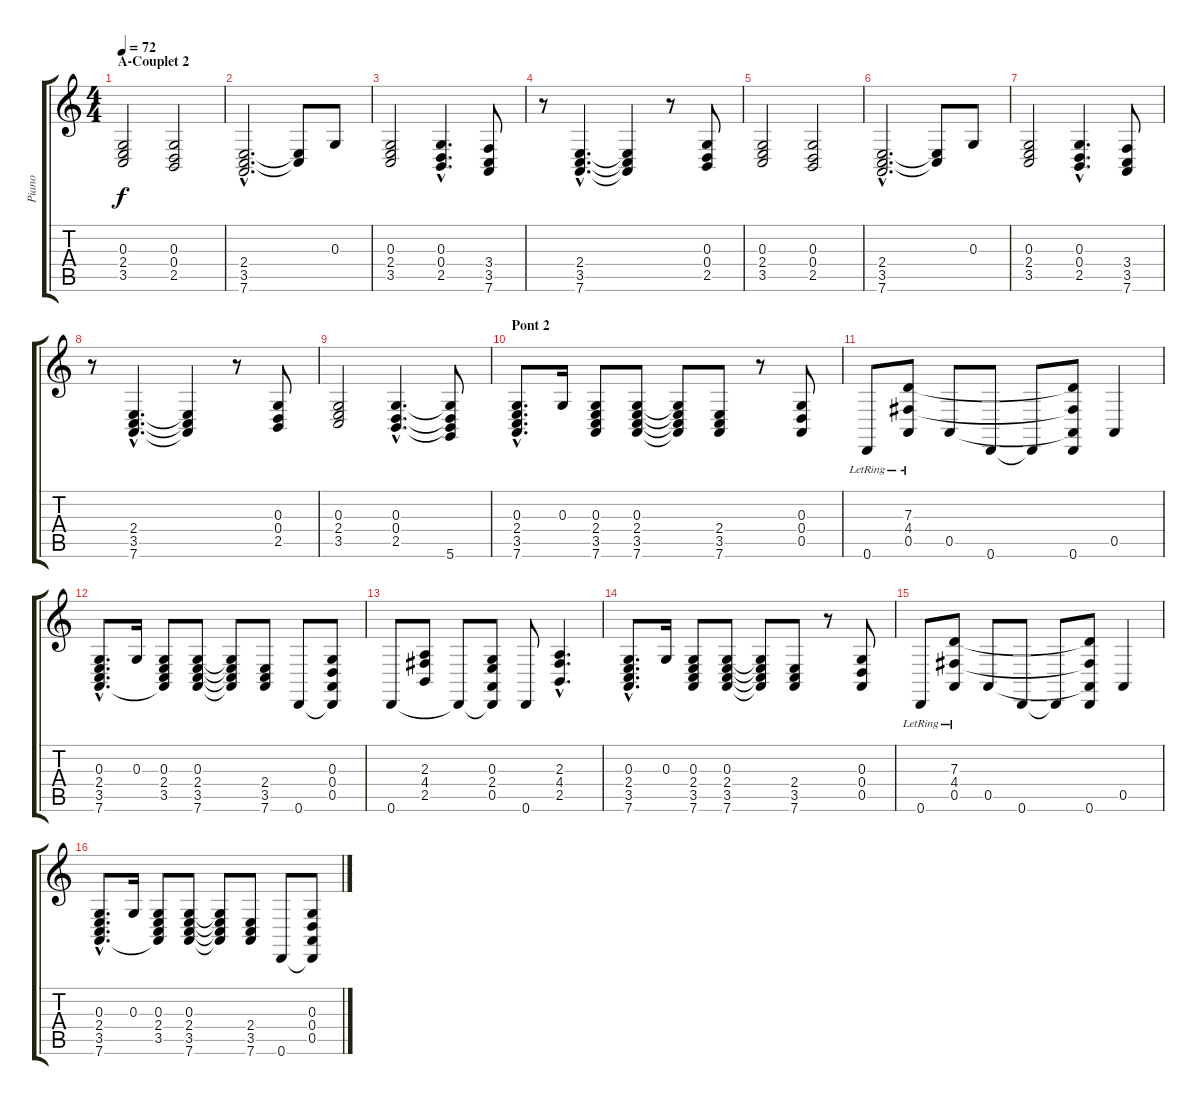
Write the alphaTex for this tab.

\track ("Piano" "Piano") {instrument acousticgrandpiano}
\staff {score tabs}
\tuning (E4 B3 G3 D3 A2 D2) {hide}
\ts (4 4)
\section ("" "A-Couplet 2")
\tempo 72
\clef g2
\ks c
(0.3 2.4 3.5).2{dy f} (0.3 0.4 2.5).2 |
(2.4{hac} 3.5{hac} 7.6{hac}).2{d} (2.4{t} 3.5{t}).8 0.3.8 |
(0.3 2.4 3.5).2 (0.3{hac} 0.4{hac} 2.5{hac}).4{d} (3.4 3.5 7.6).8 |
r.8 (2.4{hac} 3.5{hac} 7.6{hac}).4{d} (2.4{t} 3.5{t} 7.6{t}).4 r.8 (0.3 0.4 2.5).8 |
(0.3 2.4 3.5).2 (0.3 0.4 2.5).2 |
(2.4{hac} 3.5{hac} 7.6{hac}).2{d} (2.4{t} 3.5{t}).8 0.3.8 |
(0.3 2.4 3.5).2 (0.3{hac} 0.4{hac} 2.5{hac}).4{d} (3.4 3.5 7.6).8 |
r.8 (2.4{hac} 3.5{hac} 7.6{hac}).4{d} (2.4{t} 3.5{t} 7.6{t}).4 r.8 (0.3 0.4 2.5).8 |
(0.3 2.4 3.5).2 (0.3{hac} 0.4{hac} 2.5{hac}).4{d} (0.3{t} 0.4{t} 2.5{t} 5.6).8 |
\section ("" "Pont 2")
(0.3{hac} 2.4{hac} 3.5{hac} 7.6{hac}).8{d} 0.3.16 (0.3 2.4 3.5 7.6).8 (0.3 2.4 3.5 7.6).8 (0.3{t} 2.4{t} 3.5{t} 7.6{t}).8 (2.4 3.5 7.6).8 r.8 (0.3 0.4 0.5).8 |
0.6{lr}.8 (7.3 4.4{lr} 0.5).8 0.5.8 0.6.8 0.6{t}.8 (7.3{t} 4.4{t} 0.5{t} 0.6).8 0.5.4 |
(0.3{hac} 2.4{hac} 3.5{hac} 7.6{hac}).8{d} 0.3.16 (0.3 2.4 3.5 7.6{t}).8 (0.3 2.4 3.5 7.6).8 (0.3{t} 2.4{t} 3.5{t} 7.6{t}).8 (2.4 3.5 7.6).8 0.6.8 (0.3 0.4 0.5 0.6{t}).8 |
0.6.8 (2.3 4.4 2.5).8 0.6{t}.8 (0.3 2.4 0.5 0.6{t}).8 0.6.8 (2.3{hac} 4.4{hac} 2.5{hac}).4{d} |
(0.3{hac} 2.4{hac} 3.5{hac} 7.6{hac}).8{d} 0.3.16 (0.3 2.4 3.5 7.6).8 (0.3 2.4 3.5 7.6).8 (0.3{t} 2.4{t} 3.5{t} 7.6{t}).8 (2.4 3.5 7.6).8 r.8 (0.3 0.4 0.5).8 |
0.6{lr}.8 (7.3 4.4{lr} 0.5).8 0.5.8 0.6.8 0.6{t}.8 (7.3{t} 4.4{t} 0.5{t} 0.6).8 0.5.4 |
(0.3{hac} 2.4{hac} 3.5{hac} 7.6{hac}).8{d} 0.3.16 (0.3 2.4 3.5 7.6{t}).8 (0.3 2.4 3.5 7.6).8 (0.3{t} 2.4{t} 3.5{t} 7.6{t}).8 (2.4 3.5 7.6).8 0.6.8 (0.3 0.4 0.5 0.6{t}).8
